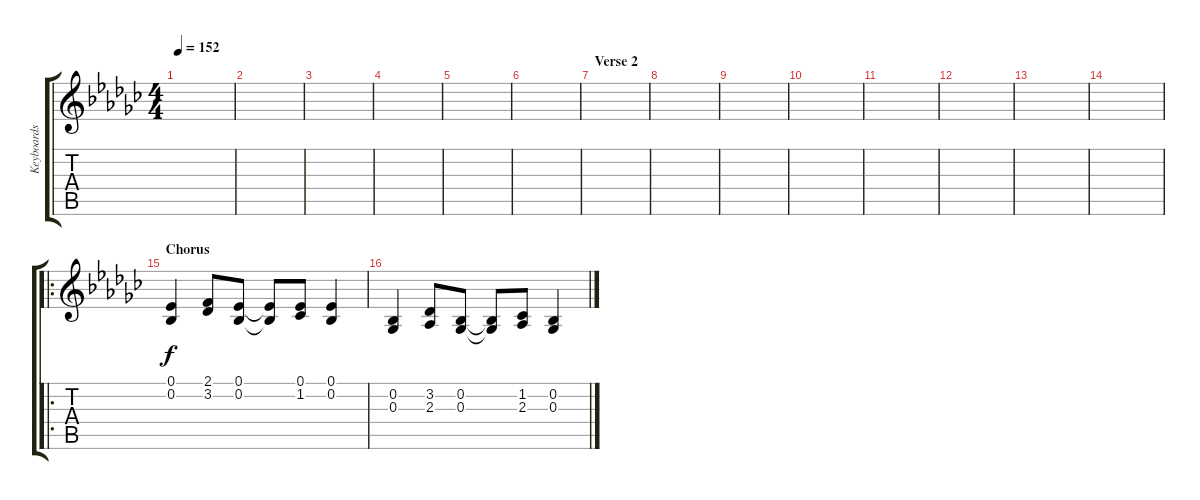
\track ("Keyboards" "Keyboards") {instrument stringensemble1}
\staff {score tabs}
\tuning (Eb4 Bb3 Gb3 Db3 Ab2 Eb2) {hide}
\ts (4 4)
\tempo 152
\clef g2
\ks gb
|
|
|
|
|
|
\section ("" "Verse 2")
|
|
|
|
|
|
|
|
\ro
\section ("" "Chorus")
(0.1 0.2).4{dy f} (2.1 3.2).8 (0.1 0.2).8 (0.1{t} 0.2{t}).8 (0.1 1.2).8 (0.1 0.2).4 |
(0.2 0.3).4 (3.2 2.3).8 (0.2 0.3).8 (0.2{t} 0.3{t}).8 (1.2 2.3).8 (0.2 0.3).4
